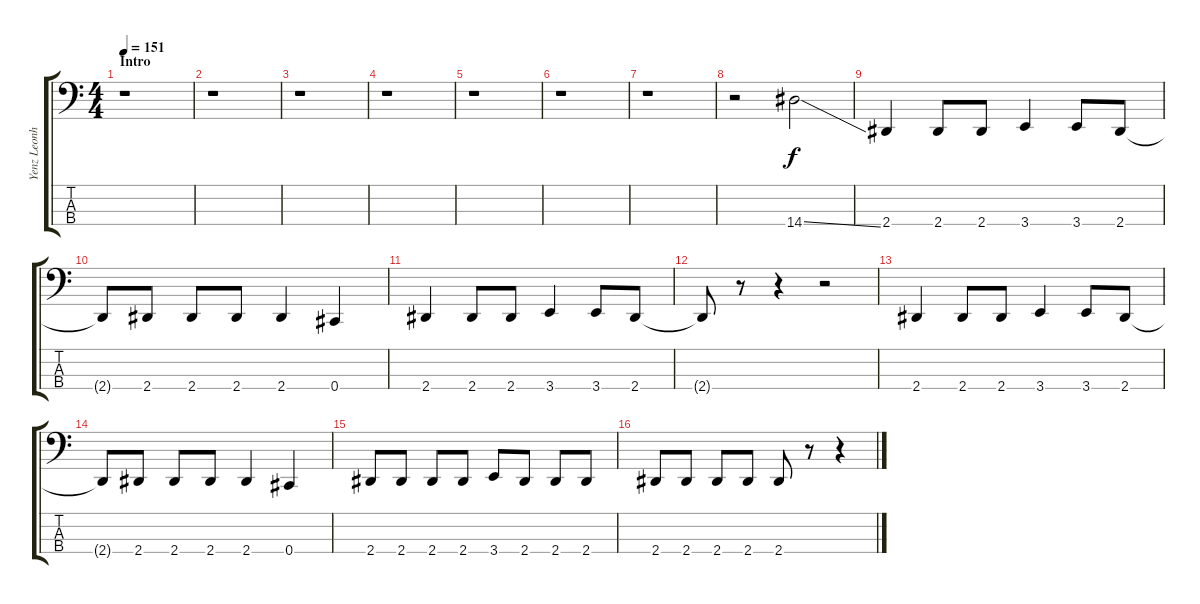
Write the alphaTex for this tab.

\track ("Yenz Leonhardt" "Yenz Leonh") {instrument electricbasspick}
\staff {score tabs}
\tuning (E2 B1 Gb1 Db1) {hide}
\ts (4 4)
\section ("" "Intro")
\tempo 151
\clef f4
\ks c
r.1{dy f instrument electricbasspick} |
r.1 |
r.1 |
r.1 |
r.1 |
r.1 |
r.1 |
r.2 14.4{ss}.2 |
2.4.4 2.4.8 2.4.8 3.4.4 3.4.8 2.4.8 |
2.4{t}.8 2.4.8 2.4.8 2.4.8 2.4.4 0.4.4 |
2.4.4 2.4.8 2.4.8 3.4.4 3.4.8 2.4.8 |
2.4{t}.8 r.8 r.4 r.2 |
2.4.4 2.4.8 2.4.8 3.4.4 3.4.8 2.4.8 |
2.4{t}.8 2.4.8 2.4.8 2.4.8 2.4.4 0.4.4 |
2.4.8 2.4.8 2.4.8 2.4.8 3.4.8 2.4.8 2.4.8 2.4.8 |
2.4.8 2.4.8 2.4.8 2.4.8 2.4.8 r.8 r.4
